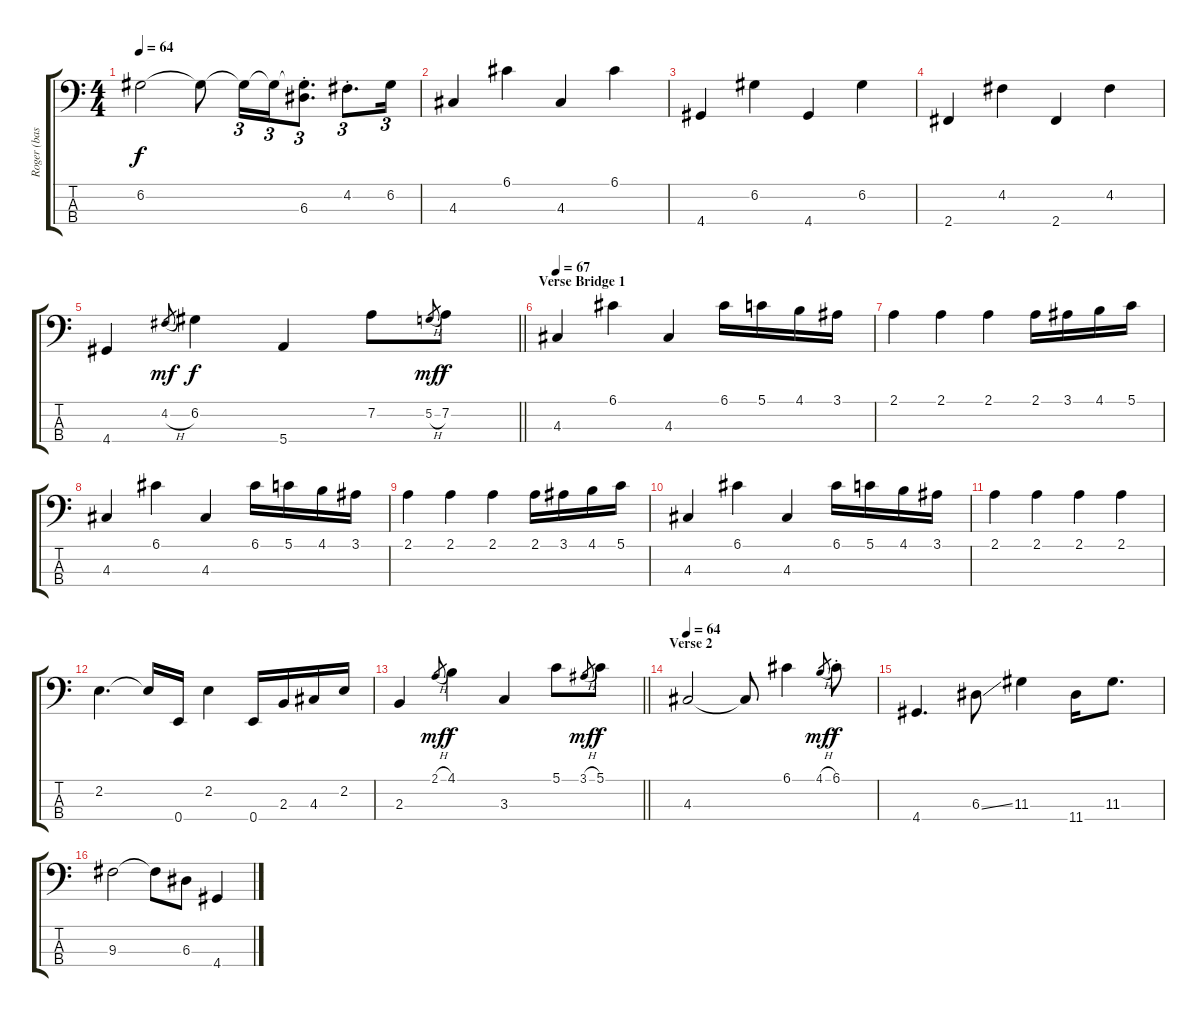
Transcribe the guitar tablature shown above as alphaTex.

\track ("Roger (bass pick)" "Roger (bas") {instrument electricbasspick}
\staff {score tabs}
\tuning (G2 D2 A1 E1) {hide}
\ts (4 4)
\tempo 64
\clef f4
\ks c
6.2.2{dy f} 6.2{t}.8 6.2{t}.16{tu (3 2)} 6.2{t}.16{tu (3 2)} (6.2{t} 6.3{st}).8{d tu (3 2)} 4.2{st}.8{d tu (3 2)} 6.2.16{tu (3 2)} |
4.3.4 6.1.4 4.3.4 6.1.4 |
4.4.4 6.2.4 4.4.4 6.2.4 |
2.4.4 4.2.4 2.4.4 4.2.4 |
\barLineRight lightlight
4.4.4 4.2{h}.8{gr dy mf} 6.2.4{dy f} 5.4.4 7.2.8 5.2{h}.8{gr dy mf} 7.2.8{dy f} |
\section ("" "Verse Bridge 1")
\tempo 67
4.3.4 6.1.4 4.3.4 6.1.16 5.1.16 4.1.16 3.1.16 |
2.1.4 2.1.4 2.1.4 2.1.16 3.1.16 4.1.16 5.1.16 |
4.3.4 6.1.4 4.3.4 6.1.16 5.1.16 4.1.16 3.1.16 |
2.1.4 2.1.4 2.1.4 2.1.16 3.1.16 4.1.16 5.1.16 |
4.3.4 6.1.4 4.3.4 6.1.16 5.1.16 4.1.16 3.1.16 |
2.1.4 2.1.4 2.1.4 2.1.4 |
2.2.4{d} 2.2{t}.16 0.4.16 2.2.4 0.4.16 2.3.16 4.3.16 2.2.16 |
\barLineRight lightlight
2.3.4 2.1{h}.8{gr dy mf} 4.1.4{dy f} 3.3.4 5.1.8 3.1{h}.8{gr dy mf} 5.1.8{dy f} |
\section ("" "Verse 2")
\tempo 64
4.3.2 4.3{t}.8 6.1.4 4.1{h}.8{gr dy mf} 6.1{st}.8{dy f} |
4.4.4{d} 6.3{ss}.8 11.3.4 11.4.16 11.3.8{d} |
9.3.2 9.3{t}.8 6.3.8 4.4.4
